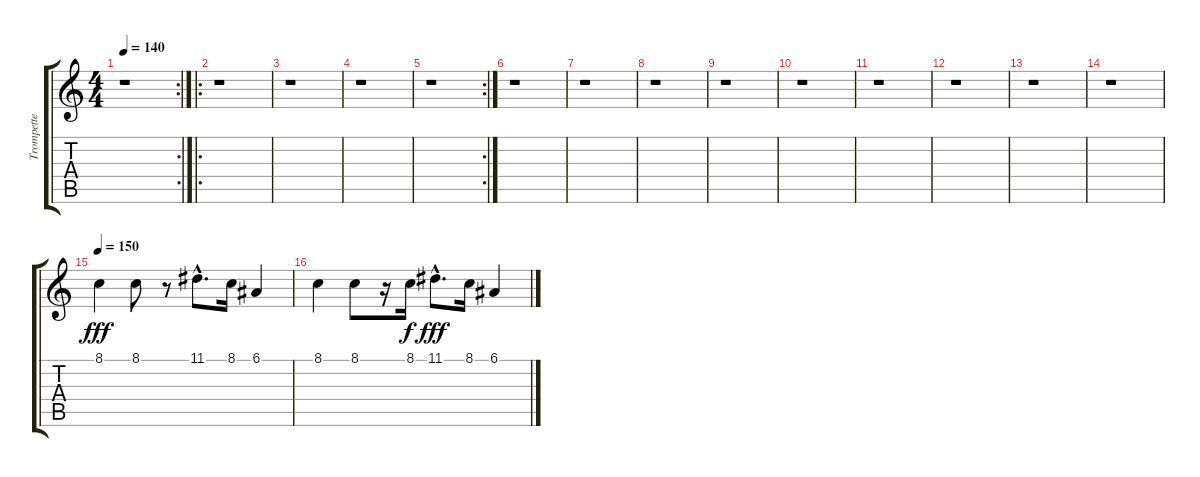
\track ("Trompette" "Trompette") {instrument trumpet}
\staff {score tabs}
\tuning (E4 B3 G3 D3 A2 E2) {hide}
\rc 2
\ts (4 4)
\tempo 140
\clef g2
\ks c
r.1{dy fff} |
\ro
r.1 |
r.1 |
r.1 |
\rc 2
r.1 |
r.1 |
r.1 |
r.1 |
r.1 |
r.1 |
r.1 |
r.1 |
r.1 |
r.1 |
\tempo 150
8.1.4 8.1.8 r.8 11.1{hac}.8{d} 8.1.16 6.1.4 |
8.1.4 8.1.8 r.16 8.1.16{dy f} 11.1{hac}.8{d dy fff} 8.1.16 6.1.4
